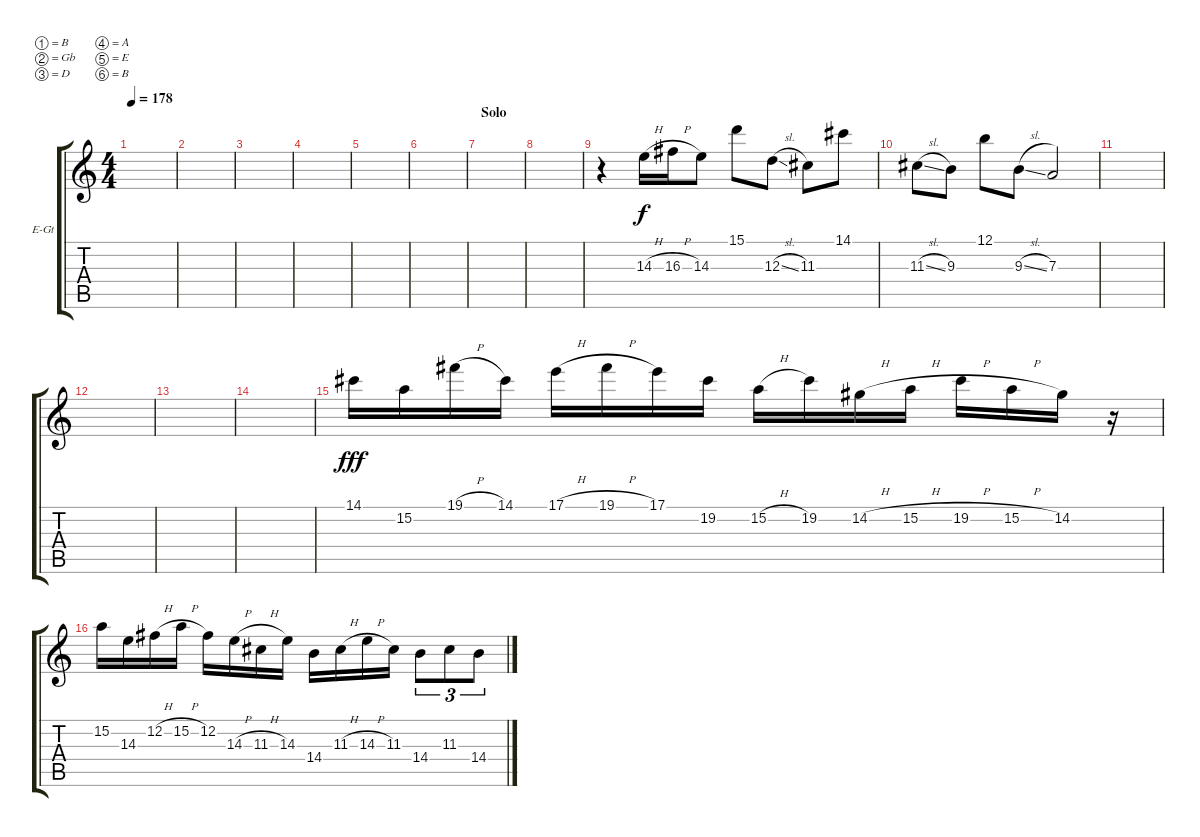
\bracketExtendMode groupsimilarinstruments
\firstSystemTrackNameOrientation horizontal
\otherSystemsTrackNameOrientation horizontal
\track ("Lead Guitar 2" "E-Gt") {instrument overdrivenguitar}
\staff {score tabs}
\tuning (B3 Gb3 D3 A2 E2 B1)
\ts (4 4)
\tempo 178
\clef g2
\ks c
|
|
|
|
|
|
\section ("" "Solo")
|
|
r.4 14.3{h}.16 16.3{h}.16 14.3.8 15.1.8 12.3{sl}.8 11.3.8 14.1.8 |
11.3{sl}.8 9.3.8 12.1.8 9.3{sl}.8 7.3.2 |
|
|
|
|
14.1.16{dy fff} 15.2.16 19.1{h}.16 14.1.16 17.1{h}.16 19.1{h}.16 17.1.16 19.2.16 15.2{h}.16 19.2.16 14.2{h}.16 15.2{h}.16 19.2{h}.16 15.2{h}.16 14.2.16 r.16 |
15.2.16 14.3.16 12.2{h}.16 15.2{h}.16 12.2.16 14.3{h}.16 11.3{h}.16 14.3.16 14.4.16 11.3{h}.16 14.3{h}.16 11.3.16 14.4.8{tu (3 2)} 11.3.8{tu (3 2)} 14.4.8{tu (3 2)}
